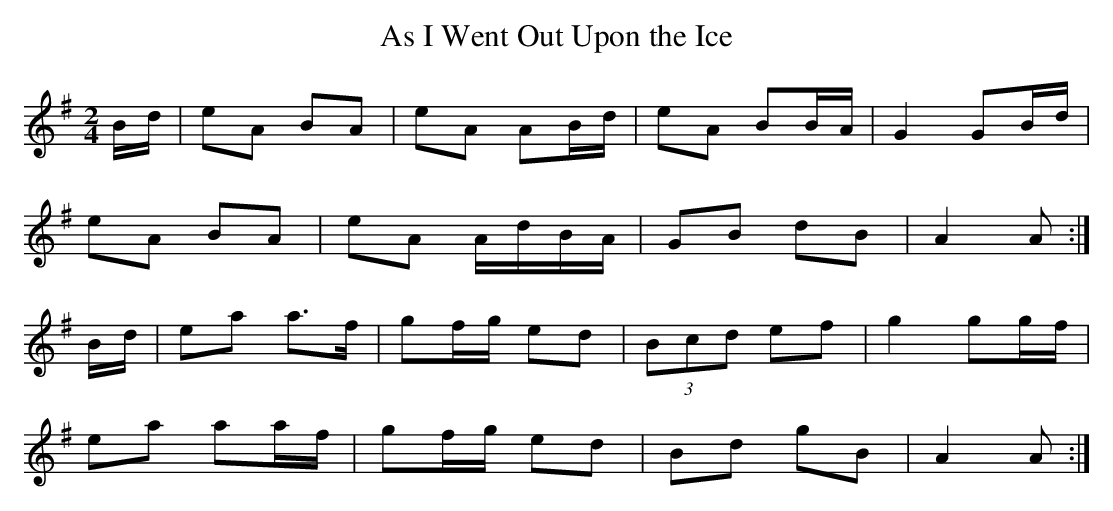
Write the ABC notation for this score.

X:1
T: As I Went Out Upon the Ice
L: 1/8
M: 2/4
K: Ador
B/d/|eA BA|eA AB/d/|eA BB/A/|G2 GB/d/|
eA BA|eA A/d/B/A/|GB dB|A2 A :|
B/d/|ea a>f|gf/g/ ed|(3Bcd ef|g2 gg/f/|
ea aa/f/|gf/g/ ed|Bd gB|A2 A :|
